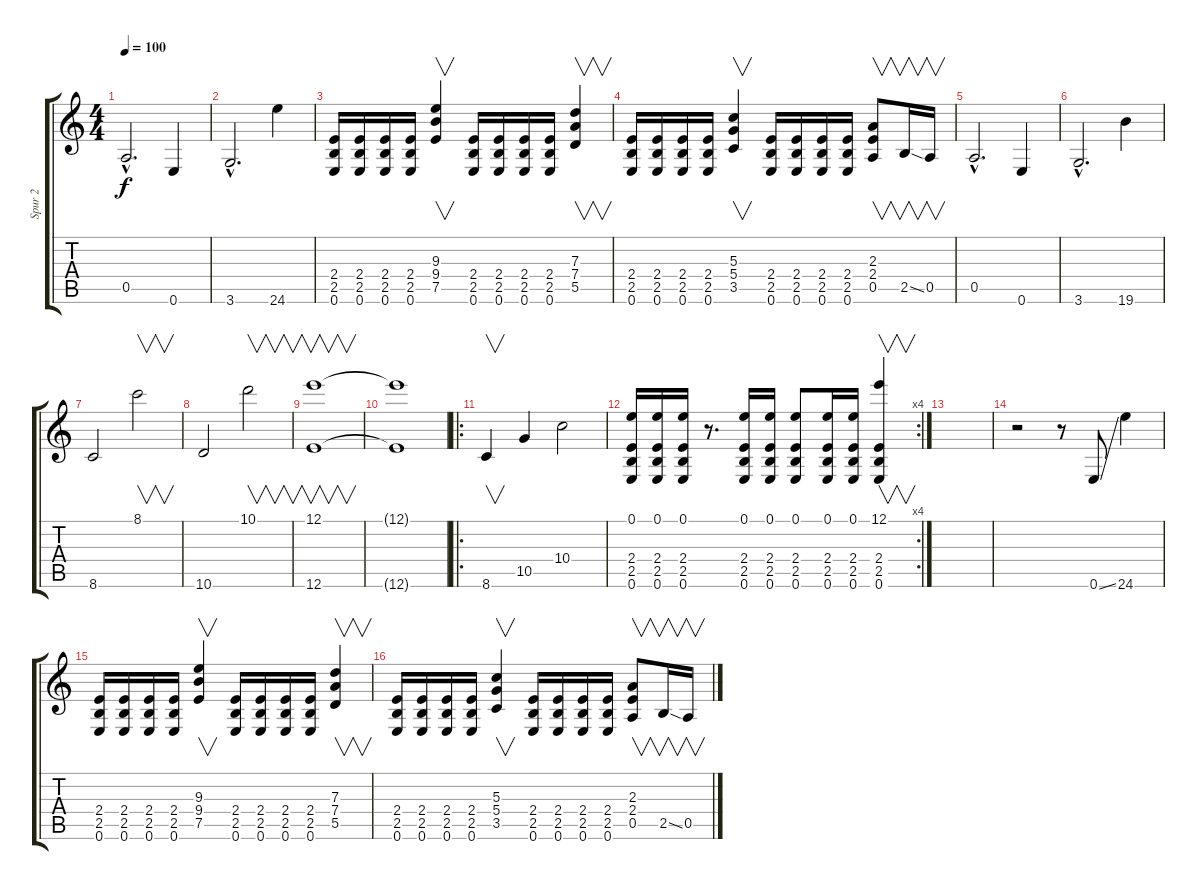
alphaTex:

\track ("Spur 2" "Spur 2") {instrument overdrivenguitar}
\staff {score tabs}
\tuning (E4 B3 G3 D3 A2 E2) {hide}
\ts (4 4)
\tempo 100
\clef g2
\ks c
0.5{hac}.2{d dy f} 0.6.4 |
3.6{hac}.2{d} 24.6.4 |
(2.4 2.5 0.6).16 (2.4 2.5 0.6).16 (2.4 2.5 0.6).16 (2.4 2.5 0.6).16 (9.3 9.4 7.5).4{v} (2.4 2.5 0.6).16 (2.4 2.5 0.6).16 (2.4 2.5 0.6).16 (2.4 2.5 0.6).16 (7.3 7.4 5.5).4{v} |
(2.4 2.5 0.6).16 (2.4 2.5 0.6).16 (2.4 2.5 0.6).16 (2.4 2.5 0.6).16 (5.3 5.4 3.5).4{v} (2.4 2.5 0.6).16 (2.4 2.5 0.6).16 (2.4 2.5 0.6).16 (2.4 2.5 0.6).16 (2.3 2.4 0.5).8{v} 2.5{ss}.16{v} 0.5.16{v} |
0.5{hac}.2{d} 0.6.4 |
3.6{hac}.2{d} 19.6.4 |
8.6.2 8.1.2{v} |
10.6.2 10.1.2{v} |
(12.1 12.6).1{v} |
(12.1{t} 12.6{t}).1 |
\ro
8.6.4{v} 10.5.4 10.4.2 |
\rc 4
(0.1 2.4 2.5 0.6).16 (0.1 2.4 2.5 0.6).16 (0.1 2.4 2.5 0.6).16 r.8{d} (0.1 2.4 2.5 0.6).16 (0.1 2.4 2.5 0.6).16 (0.1 2.4 2.5 0.6).8 (0.1 2.4 2.5 0.6).16 (0.1 2.4 2.5 0.6).16 (12.1 2.4 2.5 0.6).4{v} |
|
r.2 r.8 0.6{ss}.8 24.6.4 |
(2.4 2.5 0.6).16 (2.4 2.5 0.6).16 (2.4 2.5 0.6).16 (2.4 2.5 0.6).16 (9.3 9.4 7.5).4{v} (2.4 2.5 0.6).16 (2.4 2.5 0.6).16 (2.4 2.5 0.6).16 (2.4 2.5 0.6).16 (7.3 7.4 5.5).4{v} |
(2.4 2.5 0.6).16 (2.4 2.5 0.6).16 (2.4 2.5 0.6).16 (2.4 2.5 0.6).16 (5.3 5.4 3.5).4{v} (2.4 2.5 0.6).16 (2.4 2.5 0.6).16 (2.4 2.5 0.6).16 (2.4 2.5 0.6).16 (2.3 2.4 0.5).8{v} 2.5{ss}.16{v} 0.5.16{v}
